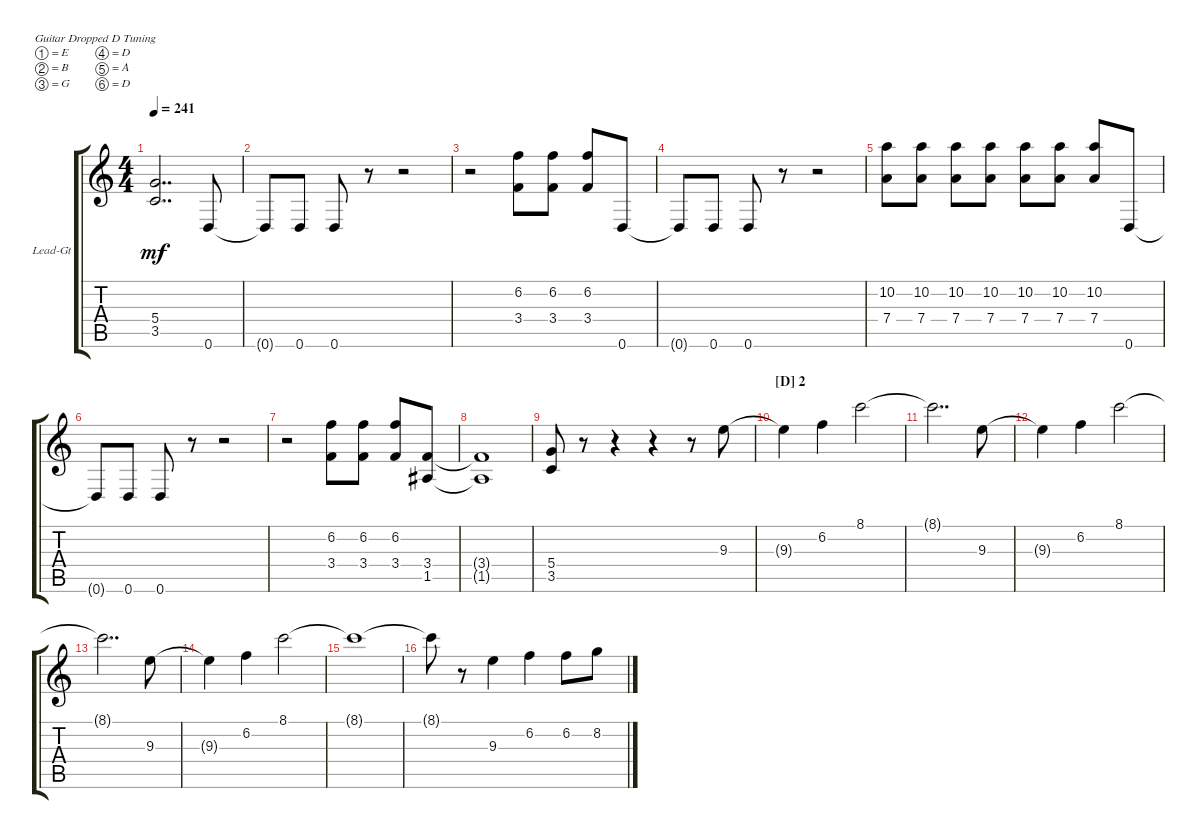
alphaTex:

\defaultSystemsLayout 4
\bracketExtendMode groupsimilarinstruments
\firstSystemTrackNameOrientation horizontal
\otherSystemsTrackNameOrientation horizontal
\track ("Electric Guitar (Lead)" "Lead-Gt") {instrument overdrivenguitar}
\staff {score tabs}
\tuning (E4 B3 G3 D3 A2 D2)
\ts (4 4)
\tempo 241
\clef g2
\ks c
(3.5 5.4).2{dd dy mf} 0.6.8 |
0.6{t}.8 0.6.8 0.6.8 r.8 r.2 |
r.2 (3.4 6.2).8 (3.4 6.2).8 (3.4 6.2).8 0.6.8 |
0.6{t}.8 0.6.8 0.6.8 r.8 r.2 |
(7.4 10.2).8 (7.4 10.2).8 (7.4 10.2).8 (7.4 10.2).8 (7.4 10.2).8 (7.4 10.2).8 (7.4 10.2).8 0.6.8 |
0.6{t}.8 0.6.8 0.6.8 r.8 r.2 |
r.2 (3.4 6.2).8 (3.4 6.2).8 (3.4 6.2).8 (1.5 3.4).8 |
(3.4{t} 1.5{t}).1 |
(3.5 5.4).8 r.8 r.4 r.4 r.8 9.3.8 |
\section ("D" "2")
9.3{t}.4 6.2.4 8.1.2 |
8.1{t}.2{dd} 9.3.8 |
9.3{t}.4 6.2.4 8.1.2 |
8.1{t}.2{dd} 9.3.8 |
9.3{t}.4 6.2.4 8.1.2 |
8.1{t}.1 |
8.1{t}.8 r.8 9.3.4 6.2.4 6.2.8 8.2.8
